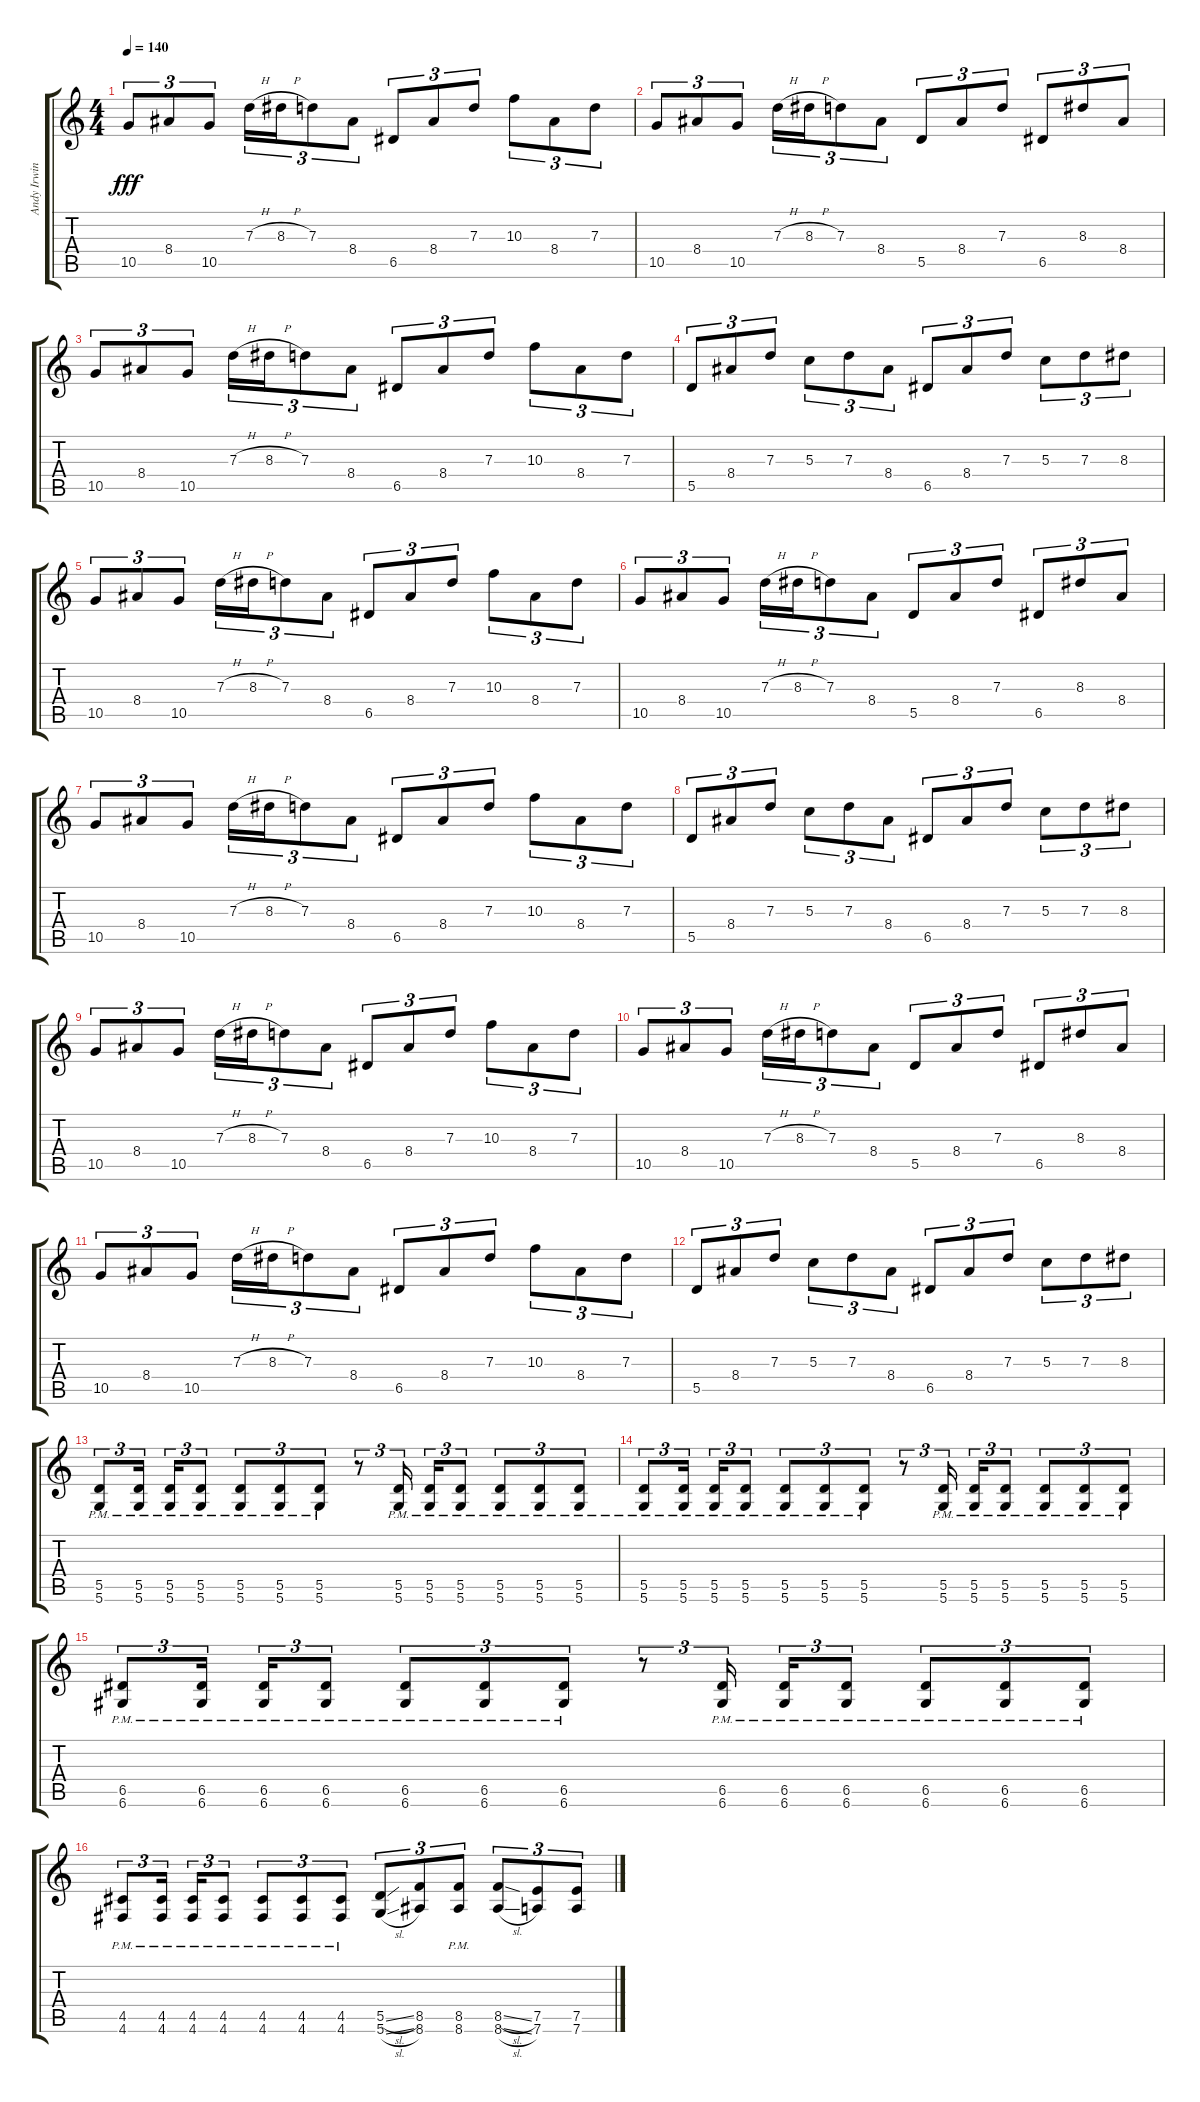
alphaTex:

\track ("Andy Irwin" "Andy Irwin") {instrument distortionguitar}
\staff {score tabs}
\tuning (E4 B3 G3 D3 A2 D2) {hide}
\ts (4 4)
\tempo 140
\clef g2
\ks c
10.5.8{tu (3 2) dy fff} 8.4.8{tu (3 2)} 10.5.8{tu (3 2)} 7.3{h}.16{tu (3 2)} 8.3{h}.16{tu (3 2)} 7.3.8{tu (3 2)} 8.4.8{tu (3 2)} 6.5.8{tu (3 2)} 8.4.8{tu (3 2)} 7.3.8{tu (3 2)} 10.3.8{tu (3 2)} 8.4.8{tu (3 2)} 7.3.8{tu (3 2)} |
10.5.8{tu (3 2)} 8.4.8{tu (3 2)} 10.5.8{tu (3 2)} 7.3{h}.16{tu (3 2)} 8.3{h}.16{tu (3 2)} 7.3.8{tu (3 2)} 8.4.8{tu (3 2)} 5.5.8{tu (3 2)} 8.4.8{tu (3 2)} 7.3.8{tu (3 2)} 6.5.8{tu (3 2)} 8.3.8{tu (3 2)} 8.4.8{tu (3 2)} |
10.5.8{tu (3 2)} 8.4.8{tu (3 2)} 10.5.8{tu (3 2)} 7.3{h}.16{tu (3 2)} 8.3{h}.16{tu (3 2)} 7.3.8{tu (3 2)} 8.4.8{tu (3 2)} 6.5.8{tu (3 2)} 8.4.8{tu (3 2)} 7.3.8{tu (3 2)} 10.3.8{tu (3 2)} 8.4.8{tu (3 2)} 7.3.8{tu (3 2)} |
5.5.8{tu (3 2)} 8.4.8{tu (3 2)} 7.3.8{tu (3 2)} 5.3.8{tu (3 2)} 7.3.8{tu (3 2)} 8.4.8{tu (3 2)} 6.5.8{tu (3 2)} 8.4.8{tu (3 2)} 7.3.8{tu (3 2)} 5.3.8{tu (3 2)} 7.3.8{tu (3 2)} 8.3.8{tu (3 2)} |
10.5.8{tu (3 2)} 8.4.8{tu (3 2)} 10.5.8{tu (3 2)} 7.3{h}.16{tu (3 2)} 8.3{h}.16{tu (3 2)} 7.3.8{tu (3 2)} 8.4.8{tu (3 2)} 6.5.8{tu (3 2)} 8.4.8{tu (3 2)} 7.3.8{tu (3 2)} 10.3.8{tu (3 2)} 8.4.8{tu (3 2)} 7.3.8{tu (3 2)} |
10.5.8{tu (3 2)} 8.4.8{tu (3 2)} 10.5.8{tu (3 2)} 7.3{h}.16{tu (3 2)} 8.3{h}.16{tu (3 2)} 7.3.8{tu (3 2)} 8.4.8{tu (3 2)} 5.5.8{tu (3 2)} 8.4.8{tu (3 2)} 7.3.8{tu (3 2)} 6.5.8{tu (3 2)} 8.3.8{tu (3 2)} 8.4.8{tu (3 2)} |
10.5.8{tu (3 2)} 8.4.8{tu (3 2)} 10.5.8{tu (3 2)} 7.3{h}.16{tu (3 2)} 8.3{h}.16{tu (3 2)} 7.3.8{tu (3 2)} 8.4.8{tu (3 2)} 6.5.8{tu (3 2)} 8.4.8{tu (3 2)} 7.3.8{tu (3 2)} 10.3.8{tu (3 2)} 8.4.8{tu (3 2)} 7.3.8{tu (3 2)} |
5.5.8{tu (3 2)} 8.4.8{tu (3 2)} 7.3.8{tu (3 2)} 5.3.8{tu (3 2)} 7.3.8{tu (3 2)} 8.4.8{tu (3 2)} 6.5.8{tu (3 2)} 8.4.8{tu (3 2)} 7.3.8{tu (3 2)} 5.3.8{tu (3 2)} 7.3.8{tu (3 2)} 8.3.8{tu (3 2)} |
10.5.8{tu (3 2)} 8.4.8{tu (3 2)} 10.5.8{tu (3 2)} 7.3{h}.16{tu (3 2)} 8.3{h}.16{tu (3 2)} 7.3.8{tu (3 2)} 8.4.8{tu (3 2)} 6.5.8{tu (3 2)} 8.4.8{tu (3 2)} 7.3.8{tu (3 2)} 10.3.8{tu (3 2)} 8.4.8{tu (3 2)} 7.3.8{tu (3 2)} |
10.5.8{tu (3 2)} 8.4.8{tu (3 2)} 10.5.8{tu (3 2)} 7.3{h}.16{tu (3 2)} 8.3{h}.16{tu (3 2)} 7.3.8{tu (3 2)} 8.4.8{tu (3 2)} 5.5.8{tu (3 2)} 8.4.8{tu (3 2)} 7.3.8{tu (3 2)} 6.5.8{tu (3 2)} 8.3.8{tu (3 2)} 8.4.8{tu (3 2)} |
10.5.8{tu (3 2)} 8.4.8{tu (3 2)} 10.5.8{tu (3 2)} 7.3{h}.16{tu (3 2)} 8.3{h}.16{tu (3 2)} 7.3.8{tu (3 2)} 8.4.8{tu (3 2)} 6.5.8{tu (3 2)} 8.4.8{tu (3 2)} 7.3.8{tu (3 2)} 10.3.8{tu (3 2)} 8.4.8{tu (3 2)} 7.3.8{tu (3 2)} |
5.5.8{tu (3 2)} 8.4.8{tu (3 2)} 7.3.8{tu (3 2)} 5.3.8{tu (3 2)} 7.3.8{tu (3 2)} 8.4.8{tu (3 2)} 6.5.8{tu (3 2)} 8.4.8{tu (3 2)} 7.3.8{tu (3 2)} 5.3.8{tu (3 2)} 7.3.8{tu (3 2)} 8.3.8{tu (3 2)} |
(5.5{pm} 5.6{pm}).8{tu (3 2)} (5.5{pm} 5.6{pm}).16{tu (3 2) beam splitsecondary} (5.5{pm} 5.6{pm}).16{tu (3 2)} (5.5{pm} 5.6{pm}).8{tu (3 2)} (5.5{pm} 5.6{pm}).8{tu (3 2)} (5.5{pm} 5.6{pm}).8{tu (3 2)} (5.5{pm} 5.6{pm}).8{tu (3 2)} r.8{tu (3 2)} (5.5{pm} 5.6{pm}).16{tu (3 2) beam splitsecondary} (5.5{pm} 5.6{pm}).16{tu (3 2)} (5.5{pm} 5.6{pm}).8{tu (3 2)} (5.5{pm} 5.6{pm}).8{tu (3 2)} (5.5{pm} 5.6{pm}).8{tu (3 2)} (5.5{pm} 5.6{pm}).8{tu (3 2)} |
(5.5{pm} 5.6{pm}).8{tu (3 2)} (5.5{pm} 5.6{pm}).16{tu (3 2) beam splitsecondary} (5.5{pm} 5.6{pm}).16{tu (3 2)} (5.5{pm} 5.6{pm}).8{tu (3 2)} (5.5{pm} 5.6{pm}).8{tu (3 2)} (5.5{pm} 5.6{pm}).8{tu (3 2)} (5.5{pm} 5.6{pm}).8{tu (3 2)} r.8{tu (3 2)} (5.5{pm} 5.6{pm}).16{tu (3 2) beam splitsecondary} (5.5{pm} 5.6{pm}).16{tu (3 2)} (5.5{pm} 5.6{pm}).8{tu (3 2)} (5.5{pm} 5.6{pm}).8{tu (3 2)} (5.5{pm} 5.6{pm}).8{tu (3 2)} (5.5{pm} 5.6{pm}).8{tu (3 2)} |
(6.5{pm} 6.6{pm}).8{tu (3 2)} (6.5{pm} 6.6{pm}).16{tu (3 2) beam splitsecondary} (6.5{pm} 6.6{pm}).16{tu (3 2)} (6.5{pm} 6.6{pm}).8{tu (3 2)} (6.5{pm} 6.6{pm}).8{tu (3 2)} (6.5{pm} 6.6{pm}).8{tu (3 2)} (6.5{pm} 6.6{pm}).8{tu (3 2)} r.8{tu (3 2)} (6.5{pm} 6.6{pm}).16{tu (3 2) beam splitsecondary} (6.5{pm} 6.6{pm}).16{tu (3 2)} (6.5{pm} 6.6{pm}).8{tu (3 2)} (6.5{pm} 6.6{pm}).8{tu (3 2)} (6.5{pm} 6.6{pm}).8{tu (3 2)} (6.5{pm} 6.6{pm}).8{tu (3 2)} |
(4.5{pm} 4.6{pm}).8{tu (3 2)} (4.5{pm} 4.6{pm}).16{tu (3 2) beam splitsecondary} (4.5{pm} 4.6{pm}).16{tu (3 2)} (4.5{pm} 4.6{pm}).8{tu (3 2)} (4.5{pm} 4.6{pm}).8{tu (3 2)} (4.5{pm} 4.6{pm}).8{tu (3 2)} (4.5{pm} 4.6{pm}).8{tu (3 2)} (5.5{sl} 5.6{sl}).8{tu (3 2)} (8.5 8.6).8{tu (3 2)} (8.5{pm} 8.6{pm}).8{tu (3 2)} (8.5{sl} 8.6{sl}).8{tu (3 2)} (7.5 7.6).8{tu (3 2)} (7.5 7.6).8{tu (3 2)}
